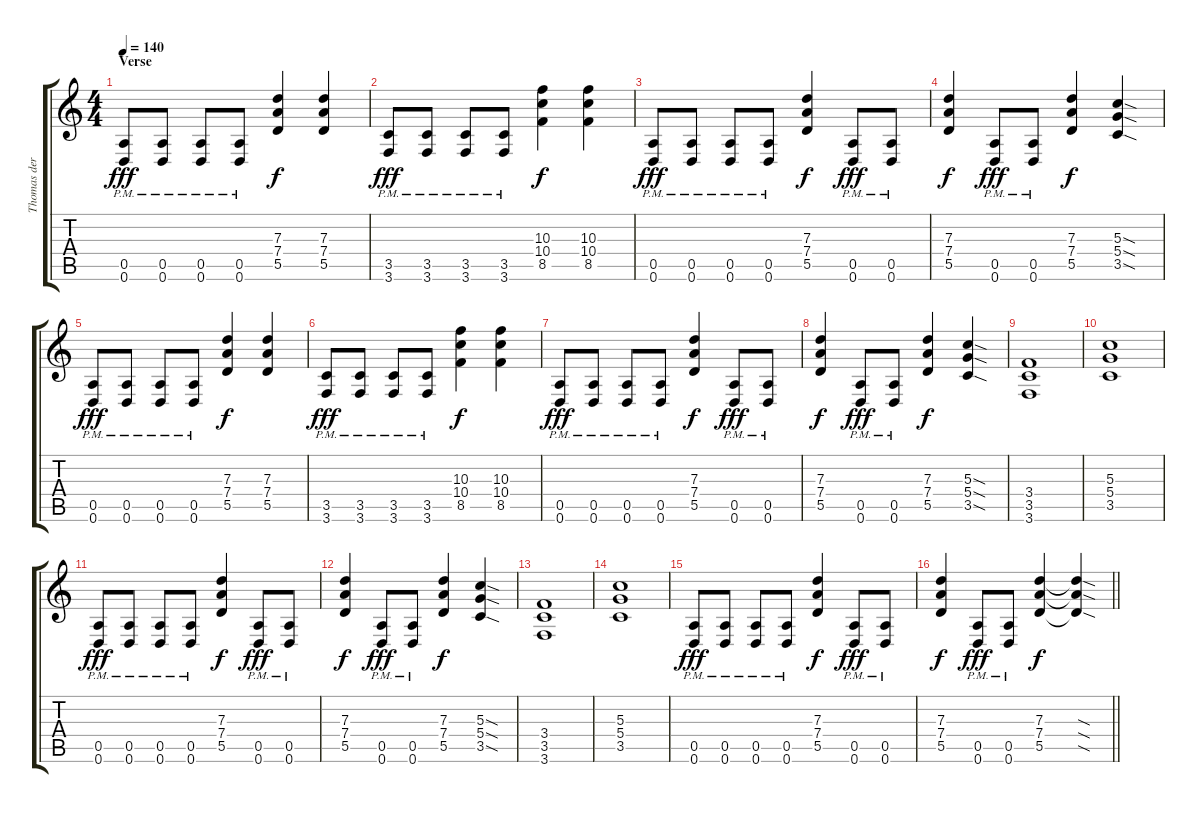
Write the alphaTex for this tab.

\track ("Thomas der Münzer (2)" "Thomas der") {instrument distortionguitar}
\staff {score tabs}
\tuning (E4 B3 G3 D3 A2 D2) {hide}
\ts (4 4)
\section ("" "Verse")
\tempo 140
\clef g2
\ks c
(0.5{pm} 0.6{pm}).8{dy fff} (0.5{pm} 0.6{pm}).8 (0.5{pm} 0.6{pm}).8 (0.5{pm} 0.6{pm}).8 (7.3 7.4 5.5).4{dy f} (7.3 7.4 5.5).4 |
(3.5{pm} 3.6{pm}).8{dy fff} (3.5{pm} 3.6{pm}).8 (3.5{pm} 3.6{pm}).8 (3.5{pm} 3.6{pm}).8 (10.3 10.4 8.5).4{dy f} (10.3 10.4 8.5).4 |
(0.5{pm} 0.6{pm}).8{dy fff} (0.5{pm} 0.6{pm}).8 (0.5{pm} 0.6{pm}).8 (0.5{pm} 0.6{pm}).8 (7.3 7.4 5.5).4{dy f} (0.5{pm} 0.6{pm}).8{dy fff} (0.5{pm} 0.6{pm}).8 |
(7.3 7.4 5.5).4{dy f} (0.5{pm} 0.6{pm}).8{dy fff} (0.5{pm} 0.6{pm}).8 (7.3 7.4 5.5).4{dy f} (5.3{sod} 5.4{sod} 3.5{sod}).4 |
(0.5{pm} 0.6{pm}).8{dy fff} (0.5{pm} 0.6{pm}).8 (0.5{pm} 0.6{pm}).8 (0.5{pm} 0.6{pm}).8 (7.3 7.4 5.5).4{dy f} (7.3 7.4 5.5).4 |
(3.5{pm} 3.6{pm}).8{dy fff} (3.5{pm} 3.6{pm}).8 (3.5{pm} 3.6{pm}).8 (3.5{pm} 3.6{pm}).8 (10.3 10.4 8.5).4{dy f} (10.3 10.4 8.5).4 |
(0.5{pm} 0.6{pm}).8{dy fff} (0.5{pm} 0.6{pm}).8 (0.5{pm} 0.6{pm}).8 (0.5{pm} 0.6{pm}).8 (7.3 7.4 5.5).4{dy f} (0.5{pm} 0.6{pm}).8{dy fff} (0.5{pm} 0.6{pm}).8 |
(7.3 7.4 5.5).4{dy f} (0.5{pm} 0.6{pm}).8{dy fff} (0.5{pm} 0.6{pm}).8 (7.3 7.4 5.5).4{dy f} (5.3{sod} 5.4{sod} 3.5{sod}).4 |
(3.4 3.5 3.6).1 |
(5.3 5.4 3.5).1 |
(0.5{pm} 0.6{pm}).8{dy fff} (0.5{pm} 0.6{pm}).8 (0.5{pm} 0.6{pm}).8 (0.5{pm} 0.6{pm}).8 (7.3 7.4 5.5).4{dy f} (0.5{pm} 0.6{pm}).8{dy fff} (0.5{pm} 0.6{pm}).8 |
(7.3 7.4 5.5).4{dy f} (0.5{pm} 0.6{pm}).8{dy fff} (0.5{pm} 0.6{pm}).8 (7.3 7.4 5.5).4{dy f} (5.3{sod} 5.4{sod} 3.5{sod}).4 |
(3.4 3.5 3.6).1 |
(5.3 5.4 3.5).1 |
(0.5{pm} 0.6{pm}).8{dy fff} (0.5{pm} 0.6{pm}).8 (0.5{pm} 0.6{pm}).8 (0.5{pm} 0.6{pm}).8 (7.3 7.4 5.5).4{dy f} (0.5{pm} 0.6{pm}).8{dy fff} (0.5{pm} 0.6{pm}).8 |
\barLineRight lightlight
(7.3 7.4 5.5).4{dy f} (0.5{pm} 0.6{pm}).8{dy fff} (0.5{pm} 0.6{pm}).8 (7.3 7.4 5.5).4{dy f} (7.3{sod t} 7.4{sod t} 5.5{sod t}).4
